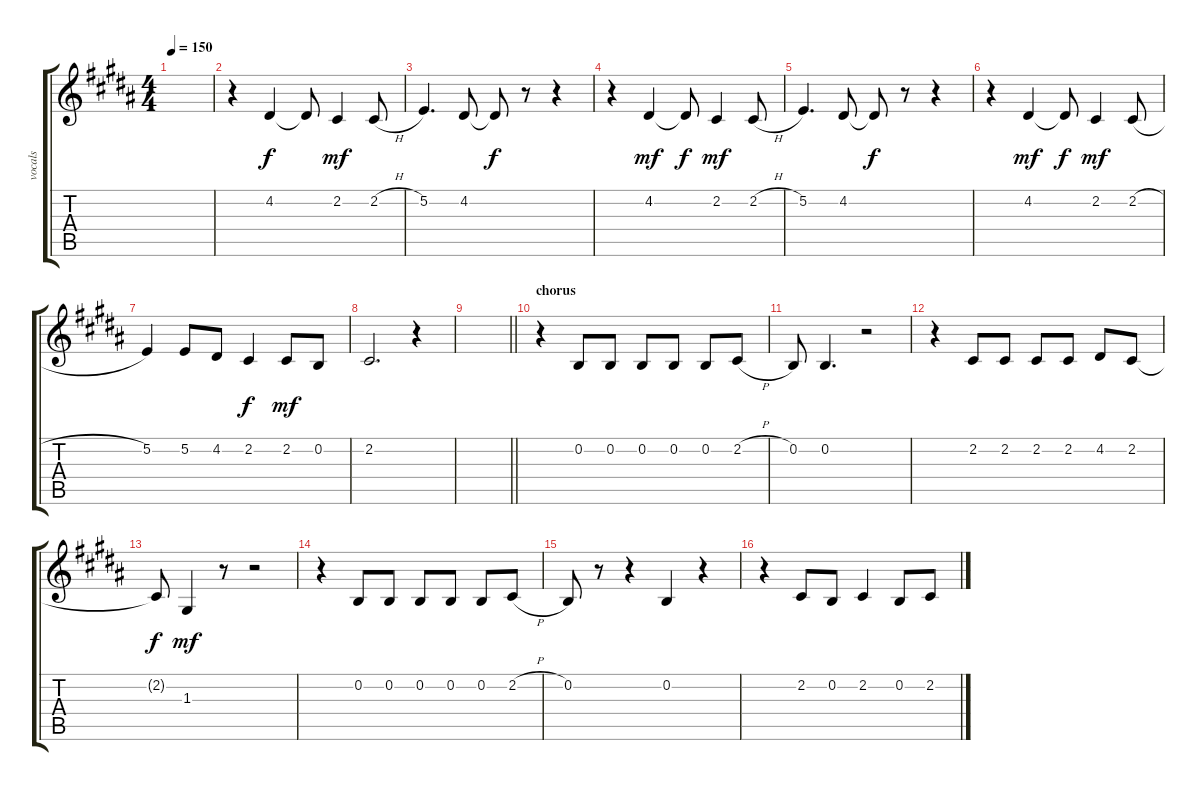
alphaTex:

\track ("vocals" "vocals") {instrument choiraahs}
\staff {score tabs}
\tuning (E4 B3 G3 D3 A2 E2) {hide}
\ts (4 4)
\tempo 150
\clef g2
\ks b
|
r.4 4.2.4 4.2{t}.8{dy f} 2.2.4{dy mf} 2.2{h}.8 |
5.2.4{d} 4.2.8 4.2{t}.8{dy f} r.8 r.4 |
r.4 4.2.4{dy mf} 4.2{t}.8{dy f} 2.2.4{dy mf} 2.2{h}.8 |
5.2.4{d} 4.2.8 4.2{t}.8{dy f} r.8 r.4 |
r.4 4.2.4{dy mf} 4.2{t}.8{dy f} 2.2.4{dy mf} 2.2{h}.8 |
5.2.4 5.2.8 4.2.8 2.2.4{dy f} 2.2.8{dy mf} 0.2.8 |
2.2.2{d} r.4 |
\barLineRight lightlight
|
\section ("" "chorus")
r.4 0.2.8 0.2.8 0.2.8 0.2.8 0.2.8 2.2{h}.8 |
0.2.8 0.2.4{d} r.2 |
r.4 2.2.8 2.2.8 2.2.8 2.2.8 4.2.8 2.2.8 |
2.2{t}.8{dy f} 1.3.4{dy mf} r.8 r.2 |
r.4 0.2.8 0.2.8 0.2.8 0.2.8 0.2.8 2.2{h}.8 |
0.2.8 r.8 r.4 0.2.4 r.4 |
r.4 2.2.8 0.2.8 2.2.4 0.2.8 2.2.8
